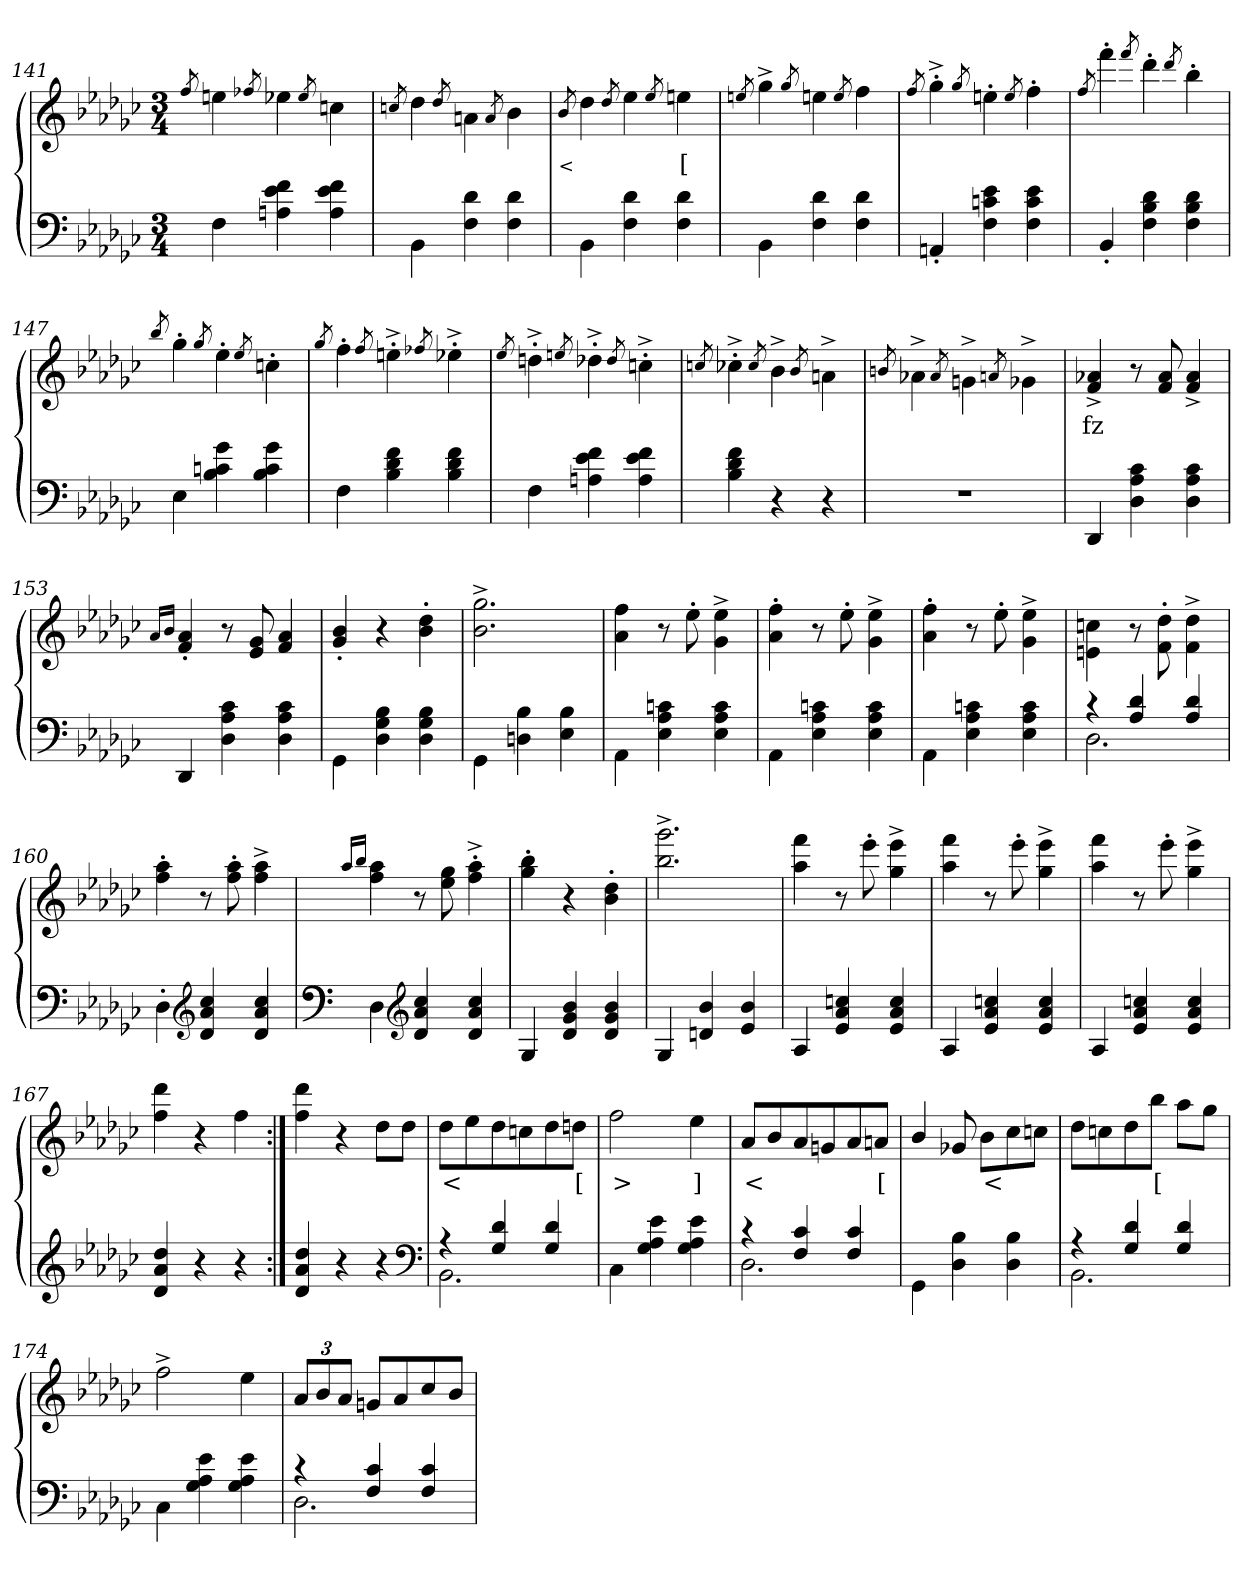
**kern	**kern	**text
*part2	*part1	*part1
*staff2	*staff1	*staff1
*clefF4	*clefG2	*
*k[b-e-a-d-g-c-]	*k[b-e-a-d-g-c-]	*
*M3/4	*M3/4	*
=141	=141	=141
.	8qff/	.
4F	4een	.
.	8qff-X/	.
4f 4e- 4An	4ee-X	.
.	8qee-/	.
4f 4e- 4A	4ccn	.
=142	=142	=142
.	8qccn/	.
4BB-\	4dd-	.
.	8qdd-/	.
4d- 4F	4an\	.
.	8qa/	.
4d- 4F	4b-	.
=143	=143	=143
.	8qb-/	<
4BB-\	4dd-	.
.	8qdd-/	.
4d- 4F	4ee-	.
.	8qee-/	.
4d- 4F	4een	[
=144	=144	=144
.	8qeen/	.
4BB-\	4gg-^>	.
.	8qgg-/	.
4d- 4F	4een	.
.	8qee/	.
4d- 4F	4ff	.
=145	=145	=145
.	8qff/	.
4AAn'>	4gg-'>^>	.
.	8qgg-/	.
4e- 4cn 4F	4een'>	.
.	8qee/	.
4e- 4c 4F	4ff'>	.
=146	=146	=146
.	8qff/	.
4BB-'>	4fff'>	.
.	8qfff/	.
4d- 4B- 4F	4ddd-'>	.
.	8qddd-/	.
4d- 4B- 4F	4bb-'>	.
=147	=147	=147
.	8qbb-/	.
4E-	4gg-'>	.
.	8qgg-/	.
4g- 4cn 4B-	4ee-'>	.
.	8qee-/	.
4g- 4c 4B-	4ccn'>	.
=148	=148	=148
.	8qgg-/	.
4F	4ff'>	.
.	8qff/	.
4f 4d- 4B-	4een'>^>	.
.	8qff-X/	.
4f 4d- 4B-	4ee-X'>^>	.
=149	=149	=149
.	8qee-/	.
4F	4ddn'>^>	.
.	8qeen/	.
4f 4e- 4An	4dd-X'>^>	.
.	8qdd-/	.
4f 4e- 4A	4ccn'>^>	.
=150	=150	=150
.	8qccn/	.
4f 4d- 4B-	4cc-X'>^>	.
.	8qcc-/	.
4r	4b-^>	.
.	8qb-/	.
4r	4an^>\	.
=151	=151	=151
.	8qbn/	.
2.r	4a-X^>\	.
.	8qa-/	.
.	4gn^>\	.
.	8qan/	.
.	4g-X^>\	.
=152	=152	=152
4DD-	4a-X^> 4f^>	fz
4c- 4A- 4D-	8r	.
.	8a- 8f	.
4c- 4A- 4D-	4a-^> 4f^>	.
=153	=153	=153
.	16qqa-/LL	.
.	16qqb-/JJ	.
4DD-	4a-'> 4f'>	.
4c- 4A- 4D-	8r	.
.	8g- 8e-	.
4c- 4A- 4D-	4a- 4f	.
=154	=154	=154
4GG-\	4b-'> 4g-'>	.
4B- 4G- 4D-	4r	.
4B- 4G- 4D-	4dd-'> 4b-'>	.
=155	=155	=155
4GG-\	2.gg-^> 2.b-^>	.
4B- 4Dn	.	.
4B- 4E-	.	.
=156	=156	=156
4AA-\	4ff 4a-	.
4cn 4A- 4E-	8r	.
.	8ee-'>	.
4c 4A- 4E-	4ee-^> 4g-^>	.
=157	=157	=157
4AA-\	4ff'> 4a-'>	.
4cn 4A- 4E-	8r	.
.	8ee-'>	.
4c 4A- 4E-	4ee-^> 4g-^>	.
=158	=158	=158
4AA-\	4ff'> 4a-'>	.
4cn 4A- 4E-	8r	.
.	8ee-'>\	.
4c 4A- 4E-	4ee-^> 4g-^>	.
=159	=159	=159
*^	*	*
4r	2.D-	4ccn\ 4en\	.
4d- 4A-	.	8r	.
.	.	8dd-\'> 8f'>	.
4d- 4A-	.	4dd-\^> 4f\^>	.
*v	*v	*	*
=160	=160	=160
4D-'>	4aa-'> 4ff'>	.
*clefG2	*	*
4cc- 4a- 4d-	8r	.
.	8aa-'> 8ff'>	.
4cc- 4a- 4d-	4aa-^> 4ff^>	.
=161	=161	=161
*clefF4	*	*
.	16qqaa-/LL	.
.	16qqbb-/JJ	.
4D-	4aa- 4ff	.
*clefG2	*	*
4cc- 4a- 4d-	8r	.
.	8gg- 8ee-	.
4cc- 4a- 4d-	4aa-'>^> 4ff'>^>	.
=162	=162	=162
4G-	4bb-'> 4gg-'>	.
4b- 4g- 4d-	4r	.
4b- 4g- 4d-	4dd-'> 4b-'>	.
=163	=163	=163
4G-	2.ggg-^> 2.bb-^>	.
4b- 4dn	.	.
4b- 4e-	.	.
=164	=164	=164
4A-	4fff 4aa-	.
4ccn 4a- 4e-	8r	.
.	8eee-'>	.
4cc 4a- 4e-	4eee-^> 4gg-^>	.
=165	=165	=165
4A-	4fff 4aa-	.
4ccn 4a- 4e-	8r	.
.	8eee-'>	.
4cc 4a- 4e-	4eee-^> 4gg-^>	.
=166	=166	=166
4A-	4fff 4aa-	.
4ccn 4a- 4e-	8r	.
.	8eee-'>	.
4cc 4a- 4e-	4eee-^> 4gg-^>	.
=167	=167	=167
4dd- 4a- 4d-	4ddd-\ 4ff	.
4r	4r	.
4r	4ff	.
=168:|!	=168:|!	=168:|!
4dd- 4a- 4d-	4ddd- 4ff	.
4r	4r	.
4r	8dd-L	.
.	8dd-J	.
*clefF4	*	*
=169	=169	=169
*^	*	*
4r	2.BB-	8dd-L	<
.	.	8ee-	.
4d- 4G-	.	8dd-	.
.	.	8ccn	.
4d- 4G-	.	8dd-	.
.	.	8ddnJ	[
*v	*v	*	*
=170	=170	=170
4C-\	2ff	>
4e- 4A- 4G-	.	.
4e- 4A- 4G-	4ee-	]
=171	=171	=171
*^	*	*
4r	2.D-	8a-L	<
.	.	8b-	.
4c- 4F	.	8a-	.
.	.	8gn	.
4c- 4F	.	8a-	.
.	.	8anJ	[
*v	*v	*	*
=172	=172	=172
4GG-\	4b-/	.
4B- 4D-	8g-X	.
.	8b-L	<
4B- 4D-	8cc-	.
.	8ccnJ	.
=173	=173	=173
*^	*	*
4r	2.BB-	8dd-L	.
.	.	8ccn	.
4d- 4G-	.	8dd-	.
.	.	8bb-J	[
4d- 4G-	.	8aa-L	.
.	.	8gg-J	.
*v	*v	*	*
=174	=174	=174
4C-\	2ff^>	.
4e- 4A- 4G-	.	.
4e- 4A- 4G-	4ee-	.
=175	=175	=175
*^	*	*
4r	2.D-	12a-L	.
.	.	12b-	.
.	.	12a-J	.
4c- 4F	.	8gnL	.
.	.	8a-	.
4c- 4F	.	8cc-	.
.	.	8b-J	.
*v	*v	*	*
=	=	=
*-	*-	*-
